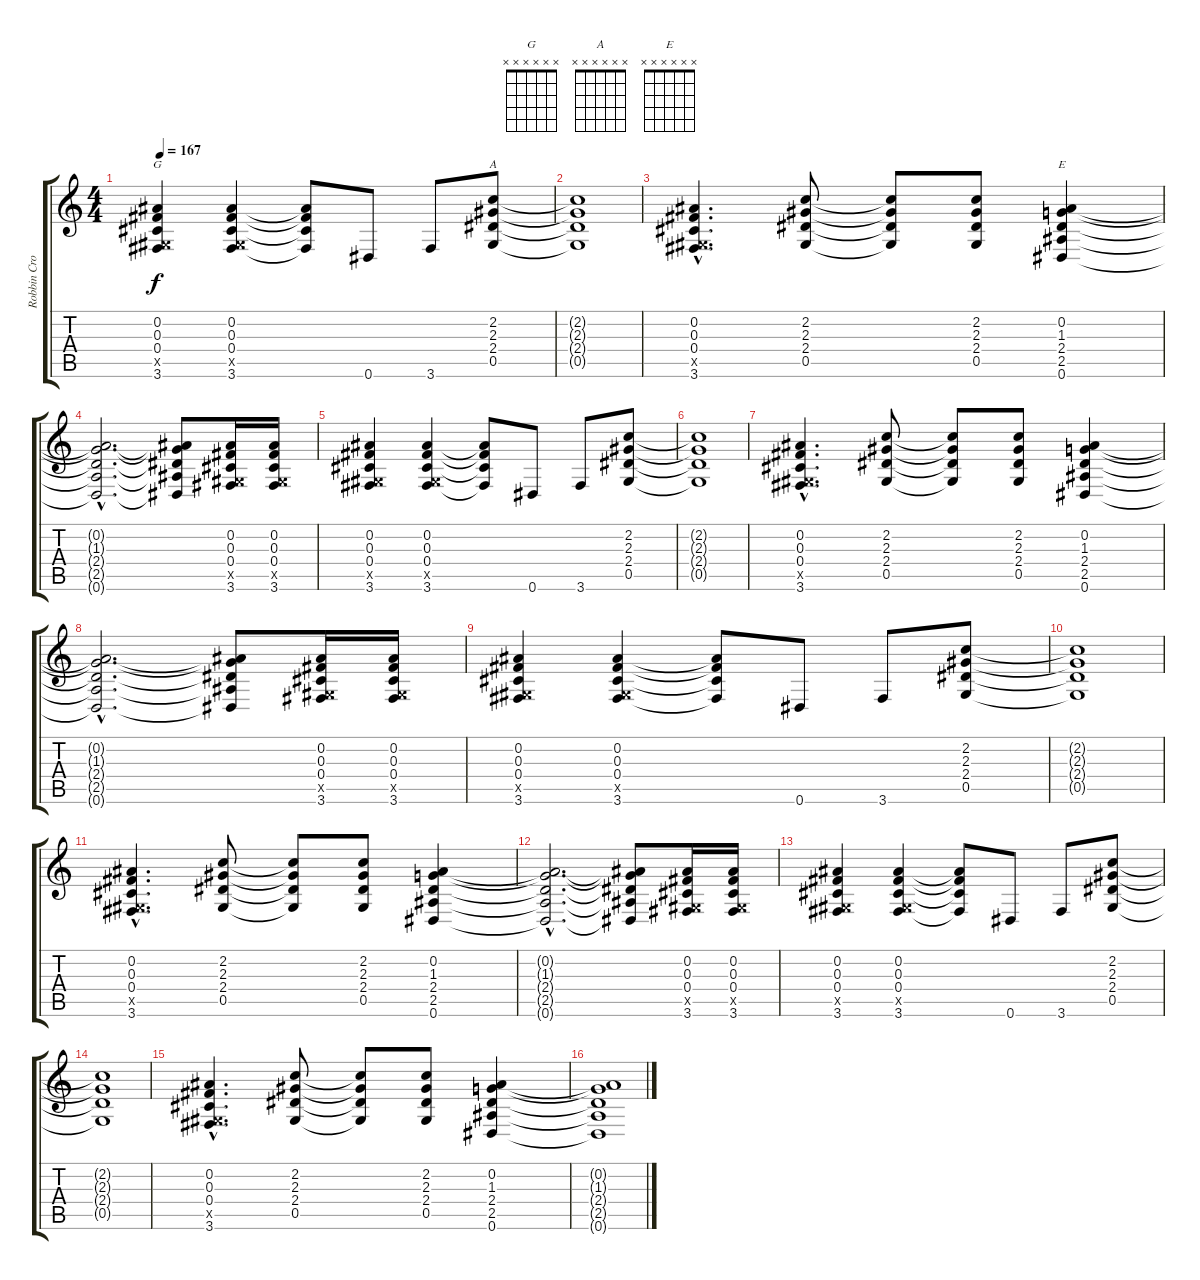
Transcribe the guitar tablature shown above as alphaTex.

\track ("Robbin Crosby \"The King\" (R.I.P)" "Robbin Cro") {instrument distortionguitar}
\staff {score tabs}
\tuning (Eb4 Bb3 Gb3 Db3 Ab2 Eb2) {hide}
\chord ("G" x x x x x x)
\chord ("A" x x x x x x)
\chord ("E" x x x x x x)
\ts (4 4)
\tempo 167
\clef g2
\ks c
(0.2 0.3 0.4 0.5{x} 3.6).4{ch "G" dy f} (0.2 0.3 0.4 0.5{x} 3.6).4 (0.2{t} 0.3{t} 0.4{t} 3.6{t}).8 0.6.8 3.6.8 (2.2 2.3 2.4 0.5).8{ch "A"} |
(2.2{t} 2.3{t} 2.4{t} 0.5{t}).1 |
(0.2{hac} 0.3{hac} 0.4{hac} 0.5{hac x} 3.6{hac}).4{d} (2.2 2.3 2.4 0.5).8 (2.2{t} 2.3{t} 2.4{t} 0.5{t}).8 (2.2 2.3 2.4 0.5).8 (0.2 1.3 2.4 2.5 0.6).4{ch "E"} |
(0.2{hac t} 1.3{hac t} 2.4{hac t} 2.5{hac t} 0.6{hac t}).2{d} (0.2{t} 1.3{t} 2.4{t} 2.5{t} 0.6{t}).8 (0.2 0.3 0.4 0.5{x} 3.6).16 (0.2 0.3 0.4 0.5{x} 3.6).16 |
(0.2 0.3 0.4 0.5{x} 3.6).4 (0.2 0.3 0.4 0.5{x} 3.6).4 (0.2{t} 0.3{t} 0.4{t} 3.6{t}).8 0.6.8 3.6.8 (2.2 2.3 2.4 0.5).8 |
(2.2{t} 2.3{t} 2.4{t} 0.5{t}).1 |
(0.2{hac} 0.3{hac} 0.4{hac} 0.5{hac x} 3.6{hac}).4{d} (2.2 2.3 2.4 0.5).8 (2.2{t} 2.3{t} 2.4{t} 0.5{t}).8 (2.2 2.3 2.4 0.5).8 (0.2 1.3 2.4 2.5 0.6).4 |
(0.2{hac t} 1.3{hac t} 2.4{hac t} 2.5{hac t} 0.6{hac t}).2{d} (0.2{t} 1.3{t} 2.4{t} 2.5{t} 0.6{t}).8 (0.2 0.3 0.4 0.5{x} 3.6).16 (0.2 0.3 0.4 0.5{x} 3.6).16 |
(0.2 0.3 0.4 0.5{x} 3.6).4 (0.2 0.3 0.4 0.5{x} 3.6).4 (0.2{t} 0.3{t} 0.4{t} 3.6{t}).8 0.6.8 3.6.8 (2.2 2.3 2.4 0.5).8 |
(2.2{t} 2.3{t} 2.4{t} 0.5{t}).1 |
(0.2{hac} 0.3{hac} 0.4{hac} 0.5{hac x} 3.6{hac}).4{d} (2.2 2.3 2.4 0.5).8 (2.2{t} 2.3{t} 2.4{t} 0.5{t}).8 (2.2 2.3 2.4 0.5).8 (0.2 1.3 2.4 2.5 0.6).4 |
(0.2{hac t} 1.3{hac t} 2.4{hac t} 2.5{hac t} 0.6{hac t}).2{d} (0.2{t} 1.3{t} 2.4{t} 2.5{t} 0.6{t}).8 (0.2 0.3 0.4 0.5{x} 3.6).16 (0.2 0.3 0.4 0.5{x} 3.6).16 |
(0.2 0.3 0.4 0.5{x} 3.6).4 (0.2 0.3 0.4 0.5{x} 3.6).4 (0.2{t} 0.3{t} 0.4{t} 3.6{t}).8 0.6.8 3.6.8 (2.2 2.3 2.4 0.5).8 |
(2.2{t} 2.3{t} 2.4{t} 0.5{t}).1 |
(0.2{hac} 0.3{hac} 0.4{hac} 0.5{hac x} 3.6{hac}).4{d} (2.2 2.3 2.4 0.5).8 (2.2{t} 2.3{t} 2.4{t} 0.5{t}).8 (2.2 2.3 2.4 0.5).8 (0.2 1.3 2.4 2.5 0.6).4 |
(0.2{t} 1.3{t} 2.4{t} 2.5{t} 0.6{t}).1
